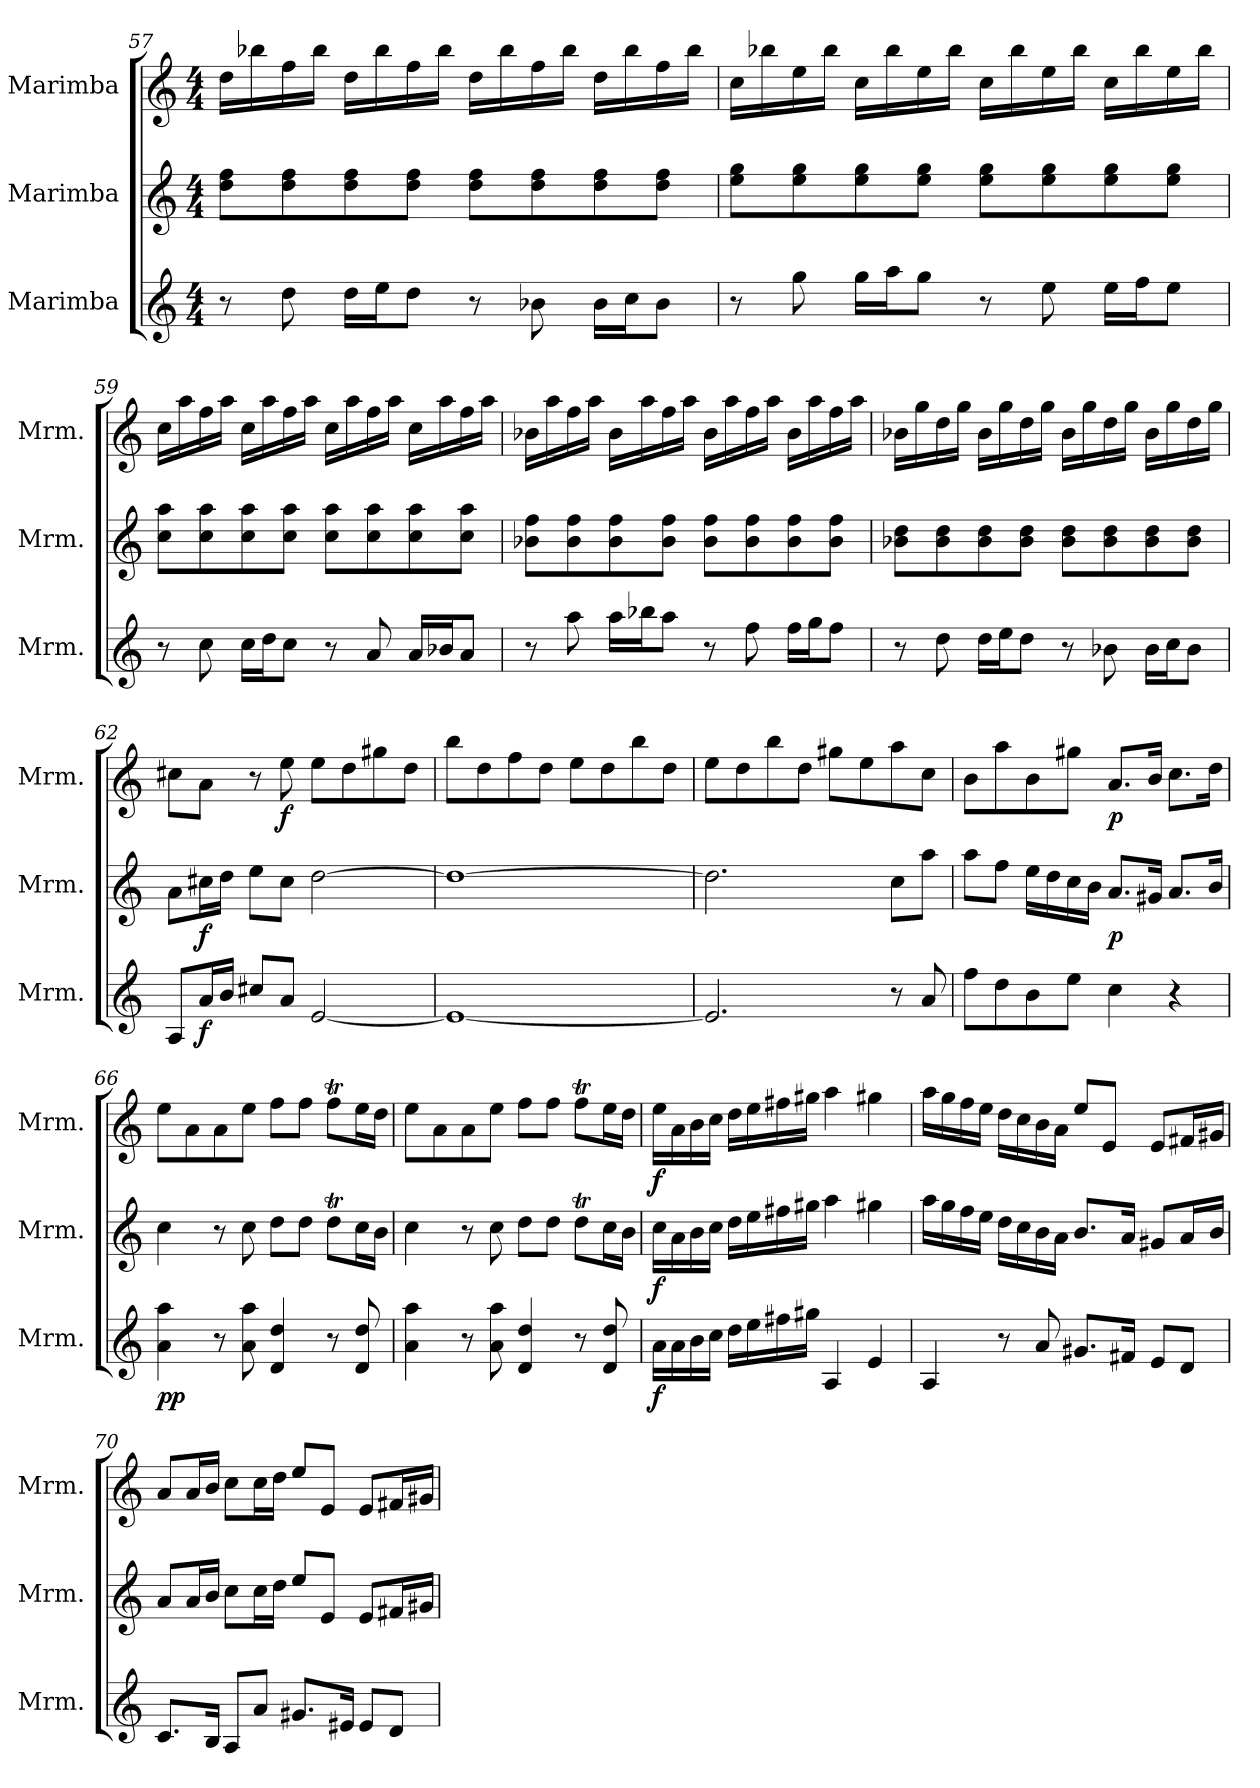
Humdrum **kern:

**kern	**dynam	**kern	**dynam	**kern	**dynam
*part3	*part3	*part2	*part2	*part1	*part1
*staff3	*staff3	*staff2	*staff2	*staff1	*staff1
*I"Marimba	*	*I"Marimba	*	*I"Marimba	*
*I'Mrm.	*	*I'Mrm.	*	*I'Mrm.	*
!!LO:LB:g=z
*clefG2	*	*clefG2	*	*clefG2	*
*k[]	*	*k[]	*	*k[]	*
*M4/4	*	*M4/4	*	*M4/4	*
=57	=57	=57	=57	=57	=57
8r	.	8dd\ 8ff\L	.	16dd\LL	.
.	.	.	.	16bb-X\	.
8dd\	.	8dd\ 8ff\	.	16ff\	.
.	.	.	.	16bb-\JJ	.
16dd\LL	.	8dd\ 8ff\	.	16dd\LL	.
16ee\J	.	.	.	16bb-\	.
8dd\J	.	8dd\ 8ff\J	.	16ff\	.
.	.	.	.	16bb-\JJ	.
8r	.	8dd\ 8ff\L	.	16dd\LL	.
.	.	.	.	16bb-\	.
8b-X\	.	8dd\ 8ff\	.	16ff\	.
.	.	.	.	16bb-\JJ	.
16b-\LL	.	8dd\ 8ff\	.	16dd\LL	.
16cc\J	.	.	.	16bb-\	.
8b-\J	.	8dd\ 8ff\J	.	16ff\	.
.	.	.	.	16bb-\JJ	.
=58	=58	=58	=58	=58	=58
8r	.	8ee\ 8gg\L	.	16cc\LL	.
.	.	.	.	16bb-X\	.
8gg\	.	8ee\ 8gg\	.	16ee\	.
.	.	.	.	16bb-\JJ	.
16gg\LL	.	8ee\ 8gg\	.	16cc\LL	.
16aa\J	.	.	.	16bb-\	.
8gg\J	.	8ee\ 8gg\J	.	16ee\	.
.	.	.	.	16bb-\JJ	.
8r	.	8ee\ 8gg\L	.	16cc\LL	.
.	.	.	.	16bb-\	.
8ee\	.	8ee\ 8gg\	.	16ee\	.
.	.	.	.	16bb-\JJ	.
16ee\LL	.	8ee\ 8gg\	.	16cc\LL	.
16ff\J	.	.	.	16bb-\	.
8ee\J	.	8ee\ 8gg\J	.	16ee\	.
.	.	.	.	16bb-\JJ	.
!!LO:PB:g=z
=59	=59	=59	=59	=59	=59
8r	.	8cc\ 8aa\L	.	16cc\LL	.
.	.	.	.	16aa\	.
8cc\	.	8cc\ 8aa\	.	16ff\	.
.	.	.	.	16aa\JJ	.
16cc\LL	.	8cc\ 8aa\	.	16cc\LL	.
16dd\J	.	.	.	16aa\	.
8cc\J	.	8cc\ 8aa\J	.	16ff\	.
.	.	.	.	16aa\JJ	.
8r	.	8cc\ 8aa\L	.	16cc\LL	.
.	.	.	.	16aa\	.
8a/	.	8cc\ 8aa\	.	16ff\	.
.	.	.	.	16aa\JJ	.
16a/LL	.	8cc\ 8aa\	.	16cc\LL	.
16b-X/J	.	.	.	16aa\	.
8a/J	.	8cc\ 8aa\J	.	16ff\	.
.	.	.	.	16aa\JJ	.
=60	=60	=60	=60	=60	=60
8r	.	8b-X\ 8ff\L	.	16b-X\LL	.
.	.	.	.	16aa\	.
8aa\	.	8b-\ 8ff\	.	16ff\	.
.	.	.	.	16aa\JJ	.
16aa\LL	.	8b-\ 8ff\	.	16b-\LL	.
16bb-X\J	.	.	.	16aa\	.
8aa\J	.	8b-\ 8ff\J	.	16ff\	.
.	.	.	.	16aa\JJ	.
8r	.	8b-\ 8ff\L	.	16b-\LL	.
.	.	.	.	16aa\	.
8ff\	.	8b-\ 8ff\	.	16ff\	.
.	.	.	.	16aa\JJ	.
16ff\LL	.	8b-\ 8ff\	.	16b-\LL	.
16gg\J	.	.	.	16aa\	.
8ff\J	.	8b-\ 8ff\J	.	16ff\	.
.	.	.	.	16aa\JJ	.
!!LO:LB:g=z
=61	=61	=61	=61	=61	=61
8r	.	8b-X\ 8dd\L	.	16b-X\LL	.
.	.	.	.	16gg\	.
8dd\	.	8b-\ 8dd\	.	16dd\	.
.	.	.	.	16gg\JJ	.
16dd\LL	.	8b-\ 8dd\	.	16b-\LL	.
16ee\J	.	.	.	16gg\	.
8dd\J	.	8b-\ 8dd\J	.	16dd\	.
.	.	.	.	16gg\JJ	.
8r	.	8b-\ 8dd\L	.	16b-\LL	.
.	.	.	.	16gg\	.
8b-X\	.	8b-\ 8dd\	.	16dd\	.
.	.	.	.	16gg\JJ	.
16b-\LL	.	8b-\ 8dd\	.	16b-\LL	.
16cc\J	.	.	.	16gg\	.
8b-\J	.	8b-\ 8dd\J	.	16dd\	.
.	.	.	.	16gg\JJ	.
=62	=62	=62	=62	=62	=62
8A/L	.	8a\L	.	8cc#X\L	.
!	!LO:DY:b	!	!LO:DY:b	!	!
16a/L	f	16cc#X\L	f	8a\J	.
16b/JJ	.	16dd\JJ	.	.	.
8cc#X/L	.	8ee\L	.	8r	.
!	!	!	!	!	!LO:DY:b
8a/J	.	8cc#\J	.	8ee\	f
[2e/	.	[2dd\	.	8ee\L	.
.	.	.	.	8dd\	.
.	.	.	.	8gg#X\	.
.	.	.	.	8dd\J	.
=63	=63	=63	=63	=63	=63
1e_	.	1dd_	.	8bb\L	.
.	.	.	.	8dd\	.
.	.	.	.	8ff\	.
.	.	.	.	8dd\J	.
.	.	.	.	8ee\L	.
.	.	.	.	8dd\	.
.	.	.	.	8bb\	.
.	.	.	.	8dd\J	.
=64	=64	=64	=64	=64	=64
2.e/]	.	2.dd\]	.	8ee\L	.
.	.	.	.	8dd\	.
.	.	.	.	8bb\	.
.	.	.	.	8dd\J	.
.	.	.	.	8gg#X\L	.
.	.	.	.	8ee\	.
8r	.	8cc\L	.	8aa\	.
8a/	.	8aa\J	.	8cc\J	.
!!LO:LB:g=z
=65	=65	=65	=65	=65	=65
8ff\L	.	8aa\L	.	8b\L	.
8dd\	.	8ff\J	.	8aa\	.
8b\	.	16ee\LL	.	8b\	.
.	.	16dd\	.	.	.
8ee\J	.	16cc\	.	8gg#X\J	.
.	.	16b\JJ	.	.	.
!	!	!	!LO:DY:b	!	!LO:DY:b
4cc\	.	8.a/L	p	8.a/L	p
.	.	16g#X/Jk	.	16b/Jk	.
4r	.	8.a/L	.	8.cc\L	.
.	.	16b/Jk	.	16dd\Jk	.
=66	=66	=66	=66	=66	=66
!	!LO:DY:b	!	!	!	!
4a\ 4aa\	pp	4cc\	.	8ee\L	.
.	.	.	.	8a\	.
8r	.	8r	.	8a\	.
8a\ 8aa\	.	8cc\	.	8ee\J	.
4d/ 4dd/	.	8dd\L	.	8ff\L	.
.	.	8dd\J	.	8ff\J	.
8r	.	8ddT\L	.	8ffT\L	.
8d/ 8dd/	.	16cc\L	.	16ee\L	.
.	.	16b\JJ	.	16dd\JJ	.
=67	=67	=67	=67	=67	=67
4a\ 4aa\	.	4cc\	.	8ee\L	.
.	.	.	.	8a\	.
8r	.	8r	.	8a\	.
8a\ 8aa\	.	8cc\	.	8ee\J	.
4d/ 4dd/	.	8dd\L	.	8ff\L	.
.	.	8dd\J	.	8ff\J	.
8r	.	8ddT\L	.	8ffT\L	.
8d/ 8dd/	.	16cc\L	.	16ee\L	.
.	.	16b\JJ	.	16dd\JJ	.
=68	=68	=68	=68	=68	=68
!	!LO:DY:b	!	!LO:DY:b	!	!LO:DY:b
16a\LL	f	16cc\LL	f	16ee\LL	f
16a\	.	16a\	.	16a\	.
16b\	.	16b\	.	16b\	.
16cc\JJ	.	16cc\JJ	.	16cc\JJ	.
16dd\LL	.	16dd\LL	.	16dd\LL	.
16ee\	.	16ee\	.	16ee\	.
16ff#X\	.	16ff#X\	.	16ff#X\	.
16gg#X\JJ	.	16gg#X\JJ	.	16gg#X\JJ	.
4A/	.	4aa\	.	4aa\	.
4e/	.	4gg#X\	.	4gg#X\	.
!!LO:LB:g=z
=69	=69	=69	=69	=69	=69
4A/	.	16aa\LL	.	16aa\LL	.
.	.	16gg\	.	16gg\	.
.	.	16ff\	.	16ff\	.
.	.	16ee\JJ	.	16ee\JJ	.
8r	.	16dd\LL	.	16dd\LL	.
.	.	16cc\	.	16cc\	.
8a/	.	16b\	.	16b\	.
.	.	16a\JJ	.	16a\JJ	.
8.g#X/L	.	8.b/L	.	8ee/L	.
.	.	.	.	8e/J	.
16f#X/Jk	.	16a/Jk	.	.	.
8e/L	.	8g#X/L	.	8e/L	.
8d/J	.	16a/L	.	16f#X/L	.
.	.	16b/JJ	.	16g#X/JJ	.
=70	=70	=70	=70	=70	=70
8.c/L	.	8a/L	.	8a/L	.
.	.	16a/L	.	16a/L	.
16B/Jk	.	16b/JJ	.	16b/JJ	.
8A/L	.	8cc\L	.	8cc\L	.
8a/J	.	16cc\L	.	16cc\L	.
.	.	16dd\JJ	.	16dd\JJ	.
8.g#X/L	.	8ee/L	.	8ee/L	.
.	.	8e/J	.	8e/J	.
16e#X/Jk	.	.	.	.	.
8e#/L	.	8e/L	.	8e/L	.
8d/J	.	16f#X/L	.	16f#X/L	.
.	.	16g#X/JJ	.	16g#X/JJ	.
=	=	=	=	=	=
*-	*-	*-	*-	*-	*-
